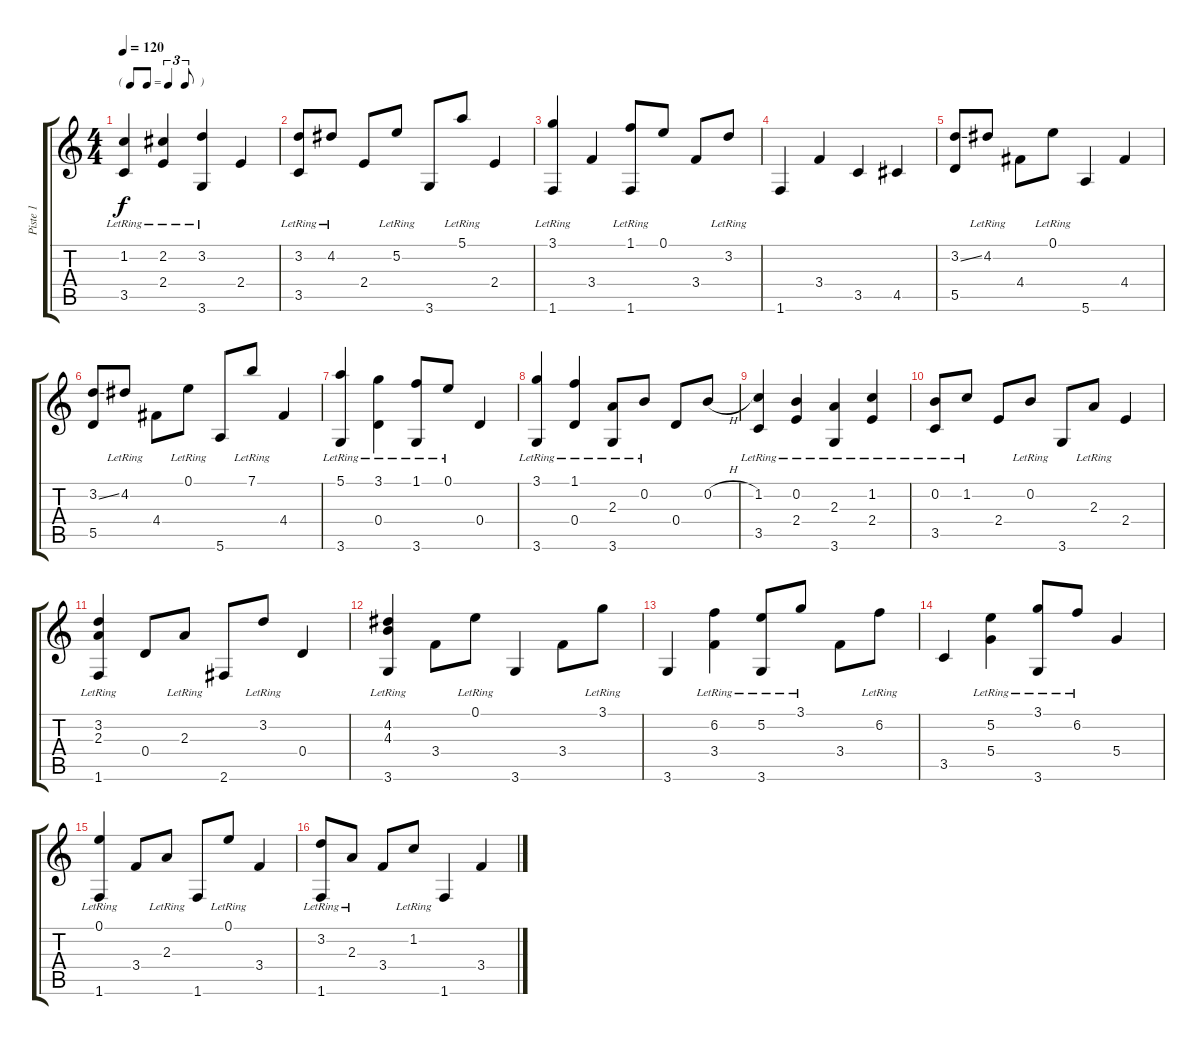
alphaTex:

\track ("Piste 1" "Piste 1") {instrument acousticguitarnylon}
\staff {score tabs}
\tuning (E4 B3 G3 D3 A2 E2) {hide}
\ts (4 4)
\tf triplet8th
\tempo 120
\clef g2
\ks c
(1.2{lr} 3.5).4{dy f} (2.2{lr} 2.4).4 (3.2{lr} 3.6).4 2.4.4 |
(3.2{lr} 3.5).8 4.2{lr}.8 2.4.8 5.2{lr}.8 3.6.8 5.1{lr}.8 2.4.4 |
(3.1{lr} 1.6).4 3.4.4 (1.1{lr} 1.6).8 0.1.8 3.4.8 3.2{lr}.8 |
1.6.4 3.4.4 3.5.4 4.5.4 |
(3.2{ss} 5.5).8 4.2{lr}.8 4.4.8 0.1{lr}.8 5.6.4 4.4.4 |
(3.2{ss} 5.5).8 4.2{lr}.8 4.4.8 0.1{lr}.8 5.6.8 7.1{lr}.8 4.4.4 |
(5.1{lr} 3.6).4 (3.1{lr} 0.4).4 (1.1{lr} 3.6).8 0.1{lr}.8 0.4.4 |
(3.1{lr} 3.6).4 (1.1{lr} 0.4).4 (2.3{lr} 3.6).8 0.2{lr}.8 0.4.8 0.2{h}.8 |
(1.2{lr} 3.5).4 (0.2{lr} 2.4).4 (2.3{lr} 3.6).4 (1.2{lr} 2.4).4 |
(0.2{lr} 3.5).8 1.2{lr}.8 2.4.8 0.2{lr}.8 3.6.8 2.3{lr}.8 2.4.4 |
(3.2{lr} 2.3{lr} 1.6).4 0.4.8 2.3{lr}.8 2.6.8 3.2{lr}.8 0.4.4 |
(4.2{lr} 4.3{lr} 3.6).4 3.4.8 0.1{lr}.8 3.6.4 3.4.8 3.1{lr}.8 |
3.6.4 (6.2{lr} 3.4).4 (5.2{lr} 3.6).8 3.1{lr}.8 3.4.8 6.2{lr}.8 |
3.5.4 (5.2{lr} 5.4).4 (3.1{lr} 3.6).8 6.2{lr}.8 5.4.4 |
(0.1{lr} 1.6).4 3.4.8 2.3{lr}.8 1.6.8 0.1{lr}.8 3.4.4 |
(3.2{lr} 1.6).8 2.3{lr}.8 3.4.8 1.2{lr}.8 1.6.4 3.4.4
